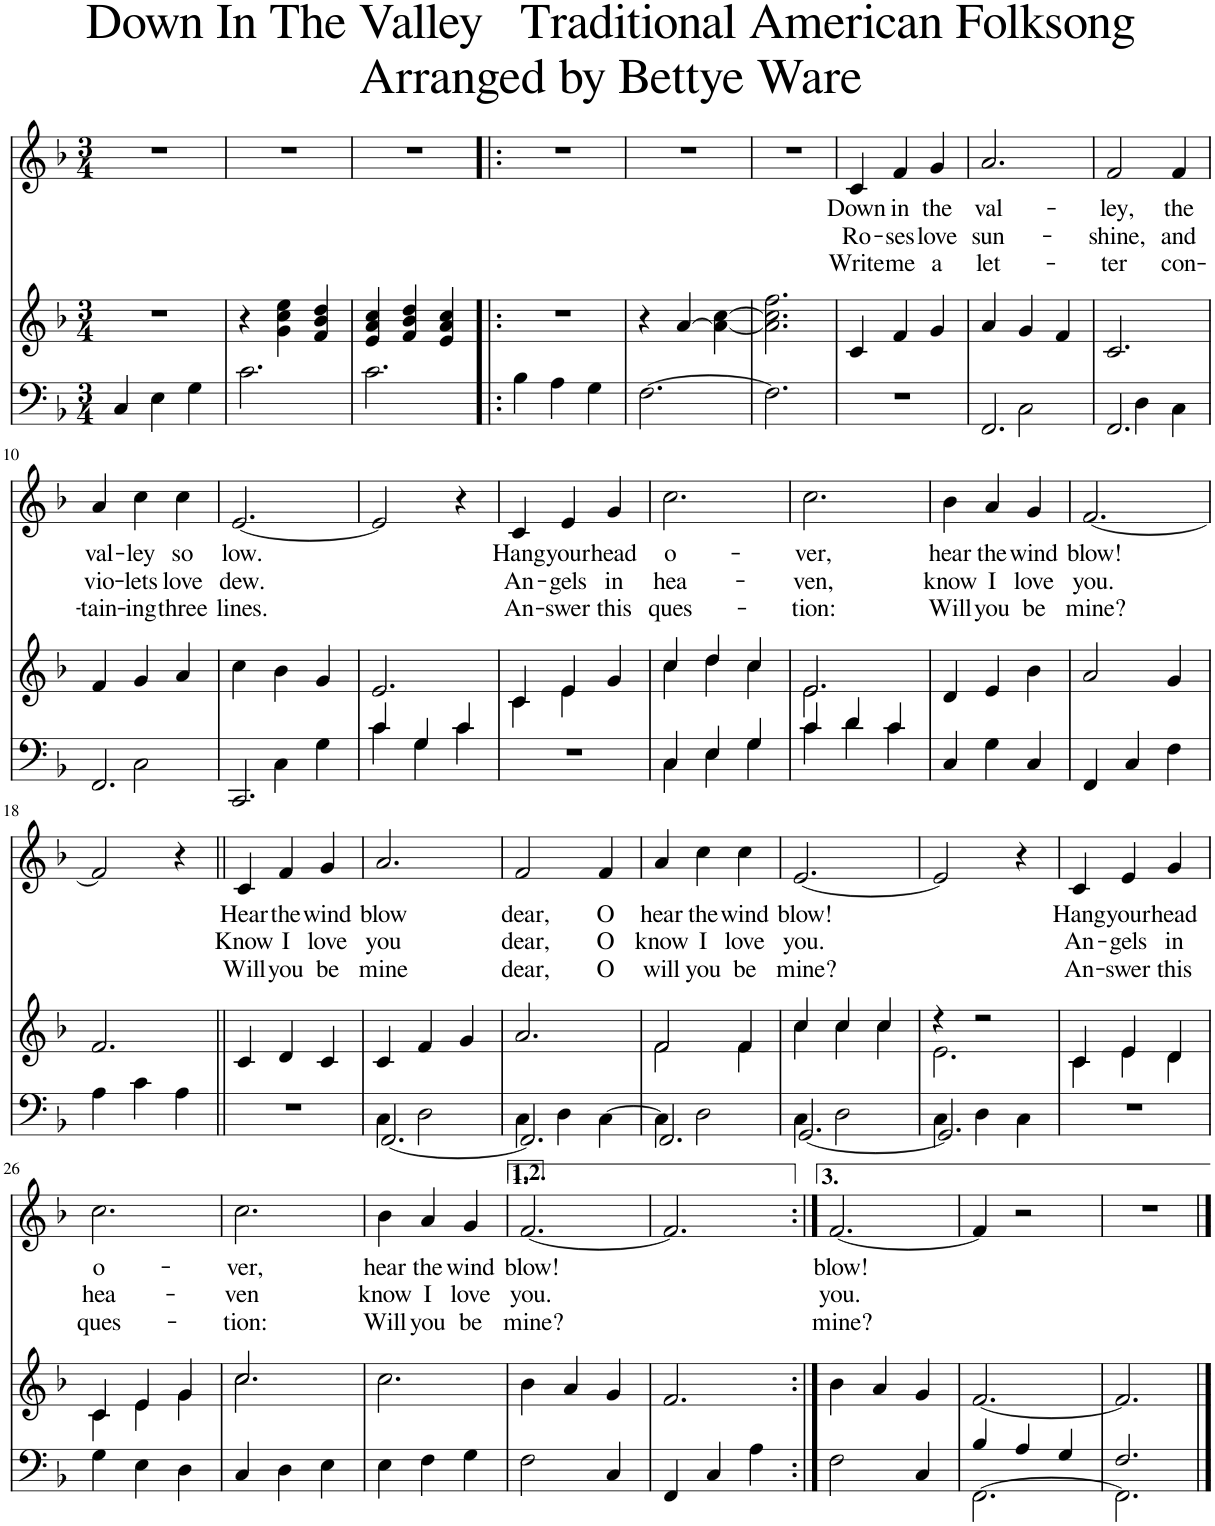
**kern	**kern	**kern	**text	**text	**text
*part2	*part2	*part1	*part1	*part1	*part1
*staff3	*staff2	*staff1	*staff1	*staff1	*staff1
*I"Piano	*	*I"Voice	*	*	*
*I'Pno	*	*	*	*	*
*clefF4	*clefG2	*clefG2	*	*	*
*k[b-]	*k[b-]	*k[b-]	*	*	*
*M3/4	*M3/4	*M3/4	*	*	*
=1	=1	=1	=1	=1	=1
4C/	2.r	2.r	.	.	.
4E\	.	.	.	.	.
4G\	.	.	.	.	.
=2	=2	=2	=2	=2	=2
2.c\	4r	2.r	.	.	.
.	4g\ 4cc\ 4ee\	.	.	.	.
.	4f/ 4b-/ 4dd/	.	.	.	.
=3	=3	=3	=3	=3	=3
2.c\	4e/ 4a/ 4cc/	2.r	.	.	.
.	4f/ 4b-/ 4dd/	.	.	.	.
.	4e/ 4a/ 4cc/	.	.	.	.
=4!|:	=4!|:	=4!|:	=4!|:	=4!|:	=4!|:
4B-\	2.r	2.r	.	.	.
4A\	.	.	.	.	.
4G\	.	.	.	.	.
=5	=5	=5	=5	=5	=5
[2.F\	4r	2.r	.	.	.
.	[4a/	.	.	.	.
.	4a\_ [4cc\	.	.	.	.
=6	=6	=6	=6	=6	=6
2.F\]	2.a\] 2.cc\] 2.ff\	2.r	.	.	.
=7	=7	=7	=7	=7	=7
!	!	!	!LO:LY:b	!LO:LY:b	!LO:LY:b
2.r	4c/	4c/	Down	Ro-	Write
!	!	!	!LO:LY:b	!LO:LY:b	!LO:LY:b
.	4f/	4f/	in	-ses	me
!	!	!	!LO:LY:b	!LO:LY:b	!LO:LY:b
.	4g/	4g/	the	love	a
=8	=8	=8	=8	=8	=8
*^	*	*	*	*	*
!	!	!	!	!LO:LY:b	!LO:LY:b	!LO:LY:b
2.FF/	4ryy	4a/	2.a/	val-	sun-	let-
.	2C\	4g/	.	.	.	.
.	.	4f/	.	.	.	.
=9	=9	=9	=9	=9	=9	=9
!	!	!	!	!LO:LY:b	!LO:LY:b	!LO:LY:b
2.FF/	4ryy	2.c/	2f/	-ley,	-shine,	-ter
.	4D\	.	.	.	.	.
!	!	!	!	!LO:LY:b	!LO:LY:b	!LO:LY:b
.	4C\	.	4f/	the	and	con-
!!LO:LB:g=z
=10	=10	=10	=10	=10	=10	=10
!	!	!	!	!LO:LY:b	!LO:LY:b	!LO:LY:b
2.FF/	4ryy	4f/	4a/	val-	vio-	-tain-
!	!	!	!	!LO:LY:b	!LO:LY:b	!LO:LY:b
.	2C\	4g/	4cc\	-ley	-lets	-ing
!	!	!	!	!LO:LY:b	!LO:LY:b	!LO:LY:b
.	.	4a/	4cc\	so	love	three
=11	=11	=11	=11	=11	=11	=11
!	!	!	!	!LO:LY:b	!LO:LY:b	!LO:LY:b
2.CC/	4ryy	4cc\	[2.e/	low.	dew.	lines.
.	4C\	4b-\	.	.	.	.
.	4G\	4g/	.	.	.	.
=12	=12	=12	=12	=12	=12	=12
4c/	4c\	2.e/	2e/]	.	.	.
4G/	4G\	.	.	.	.	.
4c/	4c\	.	4r	.	.	.
=13	=13	=13	=13	=13	=13	=13
*	*	*^	*	*	*	*
!	!	!	!	!	!LO:LY:b	!LO:LY:b	!LO:LY:b
*v	*v	*	*	*	*	*	*
2.r	4c/	4c\	4c/	Hang	An-	An-
!	!	!	!	!LO:LY:b	!LO:LY:b	!LO:LY:b
.	4e/	4e\	4e/	your	-gels	-swer
!	!	!	!	!LO:LY:b	!LO:LY:b	!LO:LY:b
.	4g/	4ryy	4g/	head	in	this
=14	=14	=14	=14	=14	=14	=14
*^	*	*	*	*	*	*
!	!	!	!	!	!LO:LY:b	!LO:LY:b	!LO:LY:b
4C/	4C\	4cc/	4cc\	2.cc\	o-	hea-	ques-
4E/	4E\	4dd/	4dd\	.	.	.	.
4G/	4G\	4cc/	4cc\	.	.	.	.
=15	=15	=15	=15	=15	=15	=15	=15
!	!	!	!	!	!LO:LY:b	!LO:LY:b	!LO:LY:b
4c/	4c\	2.e/	2.e\	2.cc\	-ver,	-ven,	-tion:
4d/	4d\	.	.	.	.	.	.
4c/	4c\	.	.	.	.	.	.
*	*	*v	*v	*	*	*	*
=16	=16	=16	=16	=16	=16	=16
!	!	!	!	!LO:LY:b	!LO:LY:b	!LO:LY:b
*v	*v	*	*	*	*	*
4C/	4d/	4b-\	hear	know	Will
!	!	!	!LO:LY:b	!LO:LY:b	!LO:LY:b
4G\	4e/	4a/	the	I	you
!	!	!	!LO:LY:b	!LO:LY:b	!LO:LY:b
4C/	4b-\	4g/	wind	love	be
=17	=17	=17	=17	=17	=17
!	!	!	!LO:LY:b	!LO:LY:b	!LO:LY:b
4FF/	2a/	[2.f/	blow!	you.	mine?
4C/	.	.	.	.	.
4F\	4g/	.	.	.	.
!!LO:LB:g=z
=18	=18	=18	=18	=18	=18
4A\	2.f/	2f/]	.	.	.
4c\	.	.	.	.	.
4A\	.	4r	.	.	.
=19||	=19||	=19||	=19||	=19||	=19||
!	!	!	!LO:LY:b	!LO:LY:b	!LO:LY:b
2.r	4c/	4c/	Hear	Know	Will
!	!	!	!LO:LY:b	!LO:LY:b	!LO:LY:b
.	4d/	4f/	the	I	you
!	!	!	!LO:LY:b	!LO:LY:b	!LO:LY:b
.	4c/	4g/	wind	love	be
=20	=20	=20	=20	=20	=20
*^	*	*	*	*	*
!	!	!	!	!LO:LY:b	!LO:LY:b	!LO:LY:b
[<2.FF/	4C\	4c/	2.a/	blow	you	mine
.	2D\	4f/	.	.	.	.
.	.	4g/	.	.	.	.
=21	=21	=21	=21	=21	=21	=21
!	!	!	!	!LO:LY:b	!LO:LY:b	!LO:LY:b
2.FF/]	4C\	2.a/	2f/	dear,	dear,	dear,
.	4D\	.	.	.	.	.
!	!	!	!	!LO:LY:b	!LO:LY:b	!LO:LY:b
.	[>4C\	.	4f/	O	O	O
=22	=22	=22	=22	=22	=22	=22
*	*	*^	*	*	*	*
!	!	!	!	!	!LO:LY:b	!LO:LY:b	!LO:LY:b
2.FF/	4C\]	2f/	2f\	4a/	hear	know	will
!	!	!	!	!	!LO:LY:b	!LO:LY:b	!LO:LY:b
.	2D\	.	.	4cc\	the	I	you
!	!	!	!	!	!LO:LY:b	!LO:LY:b	!LO:LY:b
.	.	4f/	4f\	4cc\	wind	love	be
=23	=23	=23	=23	=23	=23	=23	=23
!	!	!	!	!	!LO:LY:b	!LO:LY:b	!LO:LY:b
[<2.GG/	4C\	4cc/	4cc\	[2.e/	blow!	you.	mine?
.	2D\	4cc/	4cc\	.	.	.	.
.	.	4cc/	4cc\	.	.	.	.
=24	=24	=24	=24	=24	=24	=24	=24
2.GG/]	4C\	4r	2.e\	2e/]	.	.	.
.	4D\	2r	.	.	.	.	.
.	4C\	.	.	4r	.	.	.
=25	=25	=25	=25	=25	=25	=25	=25
!	!	!	!	!	!LO:LY:b	!LO:LY:b	!LO:LY:b
*v	*v	*	*	*	*	*	*
2.r	4c/	4c\	4c/	Hang	An-	An-
!	!	!	!	!LO:LY:b	!LO:LY:b	!LO:LY:b
.	4e/	4e\	4e/	your	-gels	-swer
!	!	!	!	!LO:LY:b	!LO:LY:b	!LO:LY:b
.	4d/	4d\	4g/	head	in	this
!!LO:LB:g=z
=26	=26	=26	=26	=26	=26	=26
!	!	!	!	!LO:LY:b	!LO:LY:b	!LO:LY:b
4G\	4c/	4c\	2.cc\	o-	hea-	ques-
4E\	4e/	4e\	.	.	.	.
4D\	4g/	4g\	.	.	.	.
=27	=27	=27	=27	=27	=27	=27
!	!	!	!	!LO:LY:b	!LO:LY:b	!LO:LY:b
4C/	2.cc/	2.cc\	2.cc\	-ver,	-ven	-tion:
4D\	.	.	.	.	.	.
4E\	.	.	.	.	.	.
*	*v	*v	*	*	*	*
=28	=28	=28	=28	=28	=28
!	!	!	!LO:LY:b	!LO:LY:b	!LO:LY:b
4E\	2.cc\	4b-\	hear	know	Will
!	!	!	!LO:LY:b	!LO:LY:b	!LO:LY:b
4F\	.	4a/	the	I	you
!	!	!	!LO:LY:b	!LO:LY:b	!LO:LY:b
4G\	.	4g/	wind	love	be
=29	=29	=29	=29	=29	=29
!	!	!	!LO:LY:b	!LO:LY:b	!LO:LY:b
2F\	4b-\	[2.f/	blow!	you.	mine?
.	4a/	.	.	.	.
4C/	4g/	.	.	.	.
=30	=30	=30	=30	=30	=30
4FF/	2.f/	2.f/]	.	.	.
4C/	.	.	.	.	.
4A\	.	.	.	.	.
=31:|!	=31:|!	=31:|!	=31:|!	=31:|!	=31:|!
!	!	!	!LO:LY:b	!LO:LY:b	!LO:LY:b
2F\	4b-\	[2.f/	blow!	you.	mine?
.	4a/	.	.	.	.
4C/	4g/	.	.	.	.
=32	=32	=32	=32	=32	=32
*^	*	*	*	*	*
4B-/	[>2.FF\	[2.f/	4f/]	.	.	.
4A/	.	.	2r	.	.	.
4G/	.	.	.	.	.	.
=33	=33	=33	=33	=33	=33	=33
2.F/	2.FF\]	2.f/]	2.r	.	.	.
*v	*v	*	*	*	*	*
==	==	==	==	==	==
*-	*-	*-	*-	*-	*-
